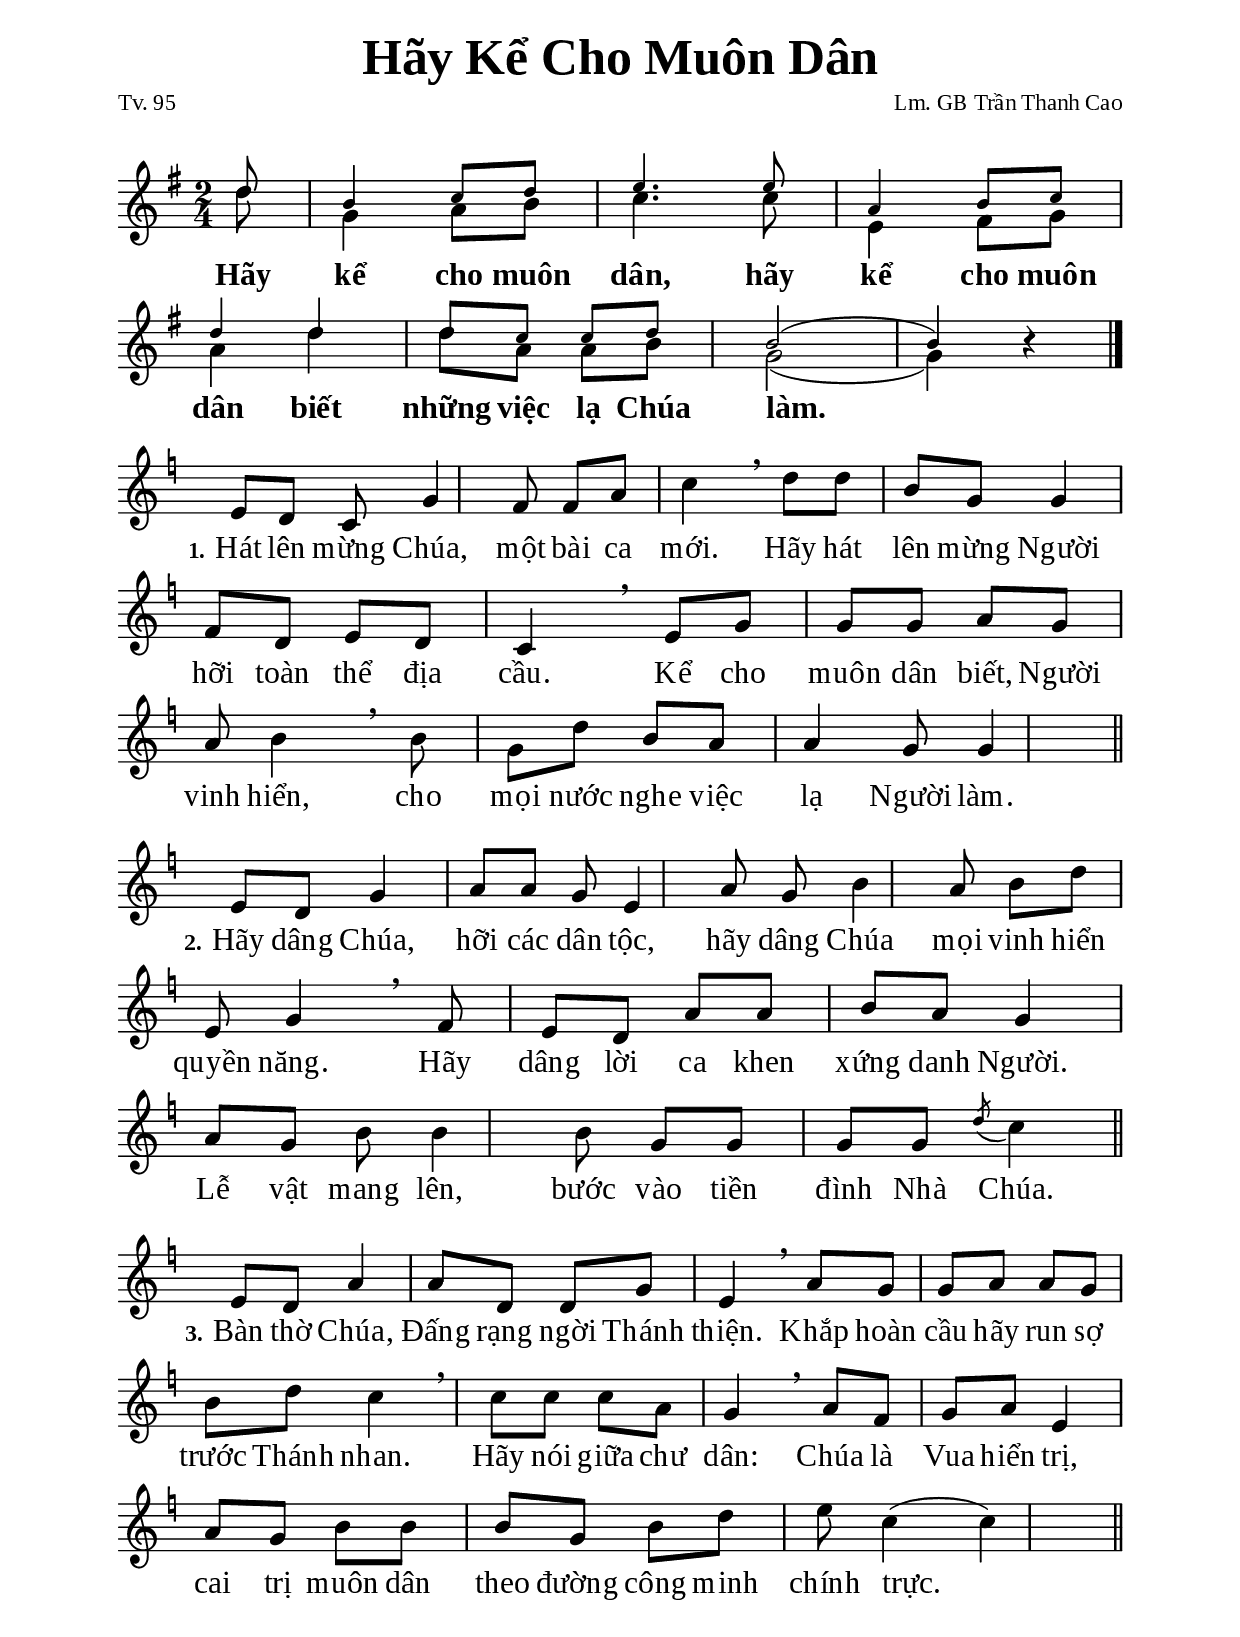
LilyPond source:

% Cài đặt chung
\version "2.20.0"
\include "english.ly"

\header {
  title = \markup { \fontsize #3 "Hãy Kể Cho Muôn Dân" }
  poet = "Tv. 95"
  composer = "Lm. GB Trần Thanh Cao"
  arranger = " "
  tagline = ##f
}

\paper {
  #(set-paper-size "a4")
  top-margin = 10\mm
  bottom-margin = 10\mm
  left-margin = 20\mm
  right-margin = 20\mm
  indent = #0
  #(define fonts
    (make-pango-font-tree
      "Liberation Serif"
      "Liberation Serif"
      "Liberation Serif"
      (/ 20 20)))
  page-count = #1
}

% Nhạc điệp khúc
nhacDiepKhucSop = \relative c'' {
  \partial 8 d8 |
  g,4 a8 b |
  c4. c8 |
  e,4 fs8 g |
  a4 d |
  d8 a a b |
  g2 ( |
  g4) r \bar "|."
}

nhacDiepKhucBas = \relative c'' {
  \partial 8 d8 |
  b4 c8 d |
  e4. e8 |
  a,4 b8 c |
  d4 d |
  d8 c c d |
  b2 ( |
  b4) r
}

% Nhạc phiên khúc
nhacPhienKhucMot = \relative c' {
  e8 d c g'4 f8 f a c4 \breathe
  d8 d b g g4 f8 d e d c4 \breathe
  e8 g g g a g a b4 \breathe
  b8 g d' b a a4 g8 g4 \bar "||"
}

nhacPhienKhucHai = \relative c' {
  e8 d g4 a8 a g e4 a8 g b4 a8 b d e, g4 \breathe
  f8 e d a' a b a g4
  a8 g b b4 b8 g g g g \acciaccatura d' c4 \bar "||"
}

nhacPhienKhucBa = \relative c' {
  e8 d a'4 a8 d, d g e4 \breathe
  a8 g g a a g b d c4 \breathe
  c8 c c a g4 \breathe
  a8 f g a e4 a8 g b b b g b d e c4 (c) \bar "||"
}

% Lời điệp khúc
loiDiepKhuc = \lyricmode {
  Hãy kể cho muôn dân,
  hãy kể cho muôn dân biết những việc lạ Chúa làm.
}

% Lời phiên khúc
loiPhienKhucMot = \lyricmode {
  \set stanza = #"1."
  Hát lên mừng Chúa, một bài ca mới.
  Hãy hát lên mừng Người hỡi toàn thể địa cầu.
  Kể cho muôn dân biết, Người vinh hiển,
  cho mọi nước nghe việc lạ Người làm.
}

loiPhienKhucHai = \lyricmode {
  \set stanza = #"2."
  Hãy dâng Chúa, hỡi các dân tộc,
  hãy dâng Chúa mọi vinh hiển quyền năng.
  Hãy dâng lời ca khen xứng danh Người.
  Lễ vật mang lên, bước vào tiền đình Nhà Chúa.
}

loiPhienKhucBa = \lyricmode {
  \set stanza = #"3."
  Bàn thờ Chúa, Đấng rạng ngời Thánh thiện.
  Khắp hoàn cầu hãy run sợ trước Thánh nhan.
  Hãy nói giữa chư dân:
  Chúa là Vua hiển trị,
  cai trị muôn dân theo đường công minh chính trực.
}


% Dàn trang
\score {
  \new ChoirStaff <<
    \new Staff = diepKhuc \with {
        \consists "Merge_rests_engraver"
        \magnifyStaff #(magstep +1)
      }
      <<
      \new Voice = beSop {
        \voiceTwo \key g \major \time 2/4 \nhacDiepKhucSop
      }
      \new Voice = beBas {
        \override NoteHead.font-size = #-2
        \voiceOne \key g \major \time 2/4 \nhacDiepKhucBas
      }
    >>
    \new Lyrics \lyricsto beSop \loiDiepKhuc
  >>
  \layout {
    \override Lyrics.LyricText.font-series = #'bold
    \override Lyrics.LyricText.font-size = #+3
    \override Lyrics.LyricSpace.minimum-distance = #0.5
    \override Score.BarNumber.break-visibility = ##(#f #f #f)
    \override Score.SpacingSpanner.uniform-stretching = ##t
  }
}

\score {
  \new ChoirStaff <<
    \new Staff = phienKhuc \with {
        \magnifyStaff #(magstep +1)
      }
      <<
      \new Voice = beSop {
        \key c \major \time 2/4
        \set Staff.keyAlterations = #`(((1 . 3) . ,NATURAL))
        \nhacPhienKhucMot
      }
    >>
    \new Lyrics \lyricsto beSop \loiPhienKhucMot
  >>
  \layout {
    \override Staff.TimeSignature.transparent = ##t
    \override Lyrics.LyricText.font-size = #+3
    \override Lyrics.LyricSpace.minimum-distance = #0.5
    \override Score.BarNumber.break-visibility = ##(#f #f #f)
    \override Score.SpacingSpanner.uniform-stretching = ##t
    \set Score.barAlways = ##t
    \set Score.defaultBarType = ""
  } 
}

\score {
  \new ChoirStaff <<
    \new Staff = phienKhuc \with {
        \magnifyStaff #(magstep +1)
      }
      <<
      \new Voice = beSop {
        \key c \major \time 2/4
        \set Staff.keyAlterations = #`(((1 . 3) . ,NATURAL))
        \nhacPhienKhucHai
      }
    >>
    \new Lyrics \lyricsto beSop \loiPhienKhucHai
  >>
  \layout {
    \override Staff.TimeSignature.transparent = ##t
    \override Lyrics.LyricText.font-size = #+3
    \override Lyrics.LyricSpace.minimum-distance = #0.5
    \override Score.BarNumber.break-visibility = ##(#f #f #f)
    \override Score.SpacingSpanner.uniform-stretching = ##t
    \set Score.barAlways = ##t
    \set Score.defaultBarType = ""
  } 
}

\score {
  \new ChoirStaff <<
    \new Staff = phienKhuc \with {
        \magnifyStaff #(magstep +1)
      }
      <<
      \new Voice = beSop {
        \key c \major \time 2/4
        \set Staff.keyAlterations = #`(((1 . 3) . ,NATURAL))
        \nhacPhienKhucBa
      }
    >>
    \new Lyrics \lyricsto beSop \loiPhienKhucBa
  >>
  \layout {
    \override Staff.TimeSignature.transparent = ##t
    \override Lyrics.LyricText.font-size = #+3
    \override Lyrics.LyricSpace.minimum-distance = #0.5
    \override Score.BarNumber.break-visibility = ##(#f #f #f)
    \override Score.SpacingSpanner.uniform-stretching = ##t
    \set Score.barAlways = ##t
    \set Score.defaultBarType = ""
  } 
}

